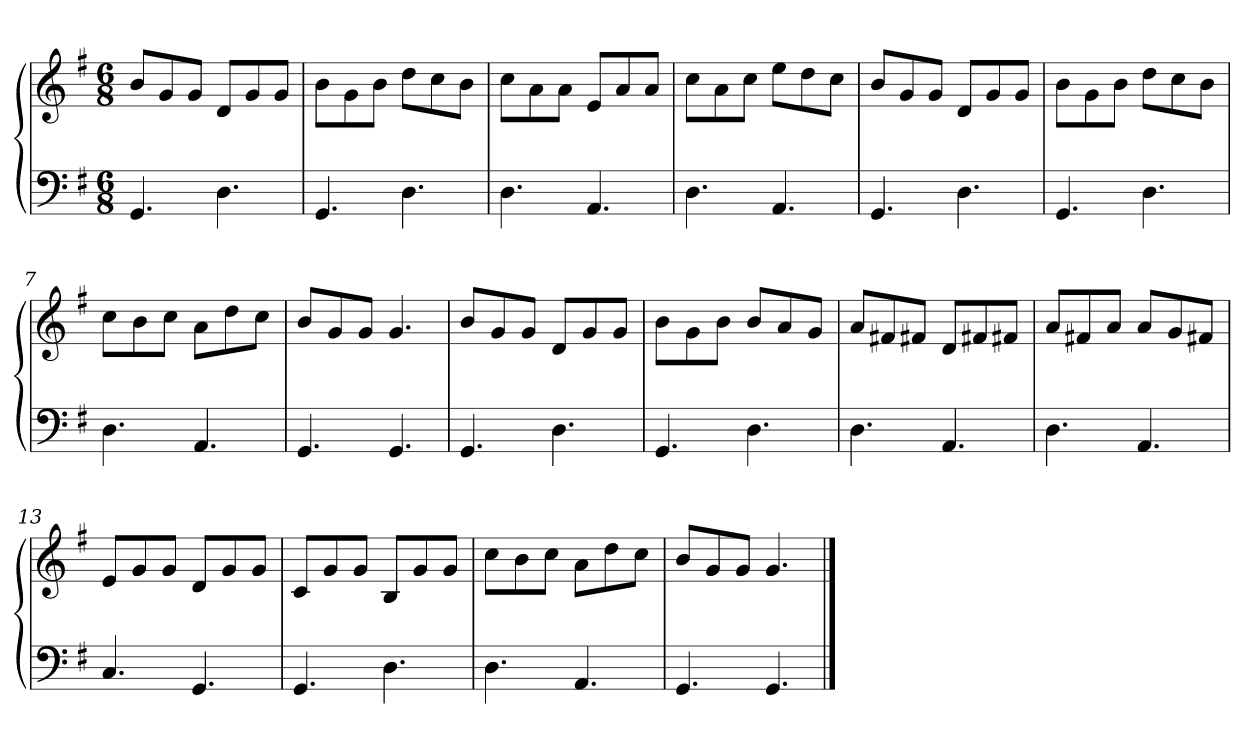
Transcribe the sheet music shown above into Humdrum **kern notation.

**kern	**kern
*part2	*part1
*staff2	*staff1
*clefF4	*clefG2
*k[f#]	*k[f#]
*G:	*G:
*M6/8	*M6/8
*MM108	*MM108
=1	=1
4.GG	8b/L
.	8g/
.	8g/J
4.D	8d/L
.	8g/
.	8g/J
=2	=2
4.GG	8b\L
.	8g\
.	8b\J
4.D	8dd\L
.	8cc\
.	8b\J
=3	=3
4.D	8cc\L
.	8a\
.	8a\J
4.AA	8e/L
.	8a/
.	8a/J
=4	=4
4.D	8cc\L
.	8a\
.	8cc\J
4.AA	8ee\L
.	8dd\
.	8cc\J
=5	=5
4.GG	8b/L
.	8g/
.	8g/J
4.D	8d/L
.	8g/
.	8g/J
=6	=6
4.GG	8b\L
.	8g\
.	8b\J
4.D	8dd\L
.	8cc\
.	8b\J
=7	=7
4.D	8cc\L
.	8b\
.	8cc\J
4.AA	8a\L
.	8dd\
.	8cc\J
=8	=8
4.GG	8b/L
.	8g/
.	8g/J
4.GG	4.g
=9	=9
4.GG	8b/L
.	8g/
.	8g/J
4.D	8d/L
.	8g/
.	8g/J
=10	=10
4.GG	8b\L
.	8g\
.	8b\J
4.D	8b/L
.	8a/
.	8g/J
=11	=11
4.D	8a/L
.	8f#X/
.	8f#X/J
4.AA	8d/L
.	8f#X/
.	8f#X/J
=12	=12
4.D	8a/L
.	8f#X/
.	8a/J
4.AA	8a/L
.	8g/
.	8f#X/J
=13	=13
4.C	8e/L
.	8g/
.	8g/J
4.GG	8d/L
.	8g/
.	8g/J
=14	=14
4.GG	8c/L
.	8g/
.	8g/J
4.D	8B/L
.	8g/
.	8g/J
=15	=15
4.D	8cc\L
.	8b\
.	8cc\J
4.AA	8a\L
.	8dd\
.	8cc\J
=16	=16
4.GG	8b/L
.	8g/
.	8g/J
4.GG	4.g
==	==
*-	*-
